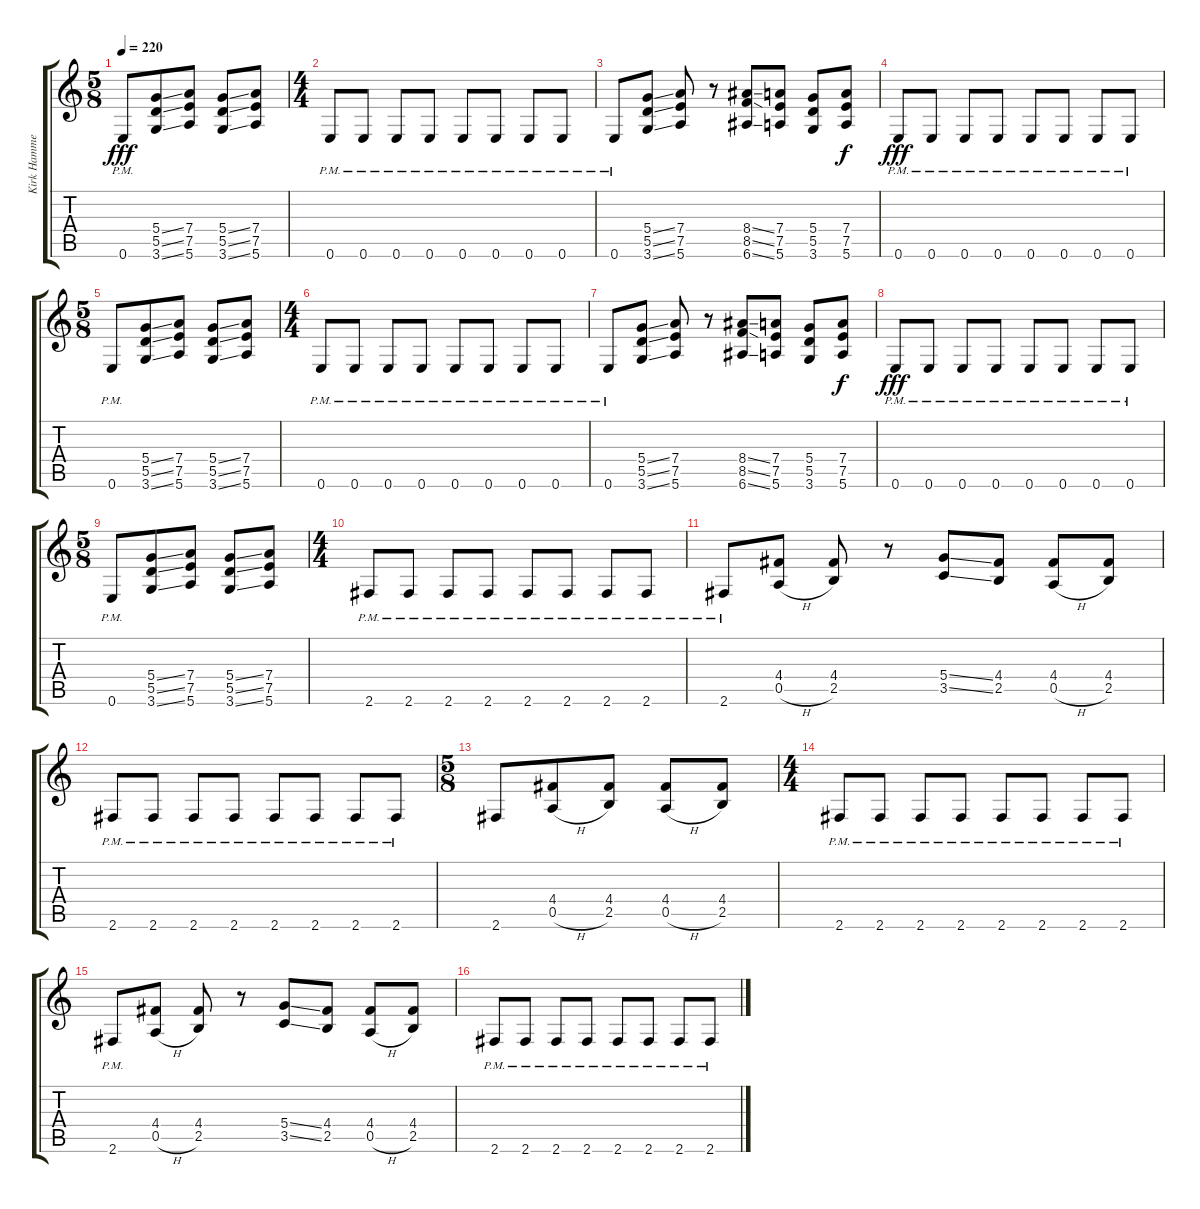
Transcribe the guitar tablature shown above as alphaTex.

\track ("Kirk Hammet" "Kirk Hamme") {instrument distortionguitar}
\staff {score tabs}
\tuning (E4 B3 G3 D3 A2 E2) {hide}
\ts (5 8)
\tempo 220
\clef g2
\ks c
0.6{pm}.8{dy fff} (5.4{ss} 5.5{ss} 3.6{ss}).8 (7.4 7.5 5.6).8 (5.4{ss} 5.5{ss} 3.6{ss}).8 (7.4 7.5 5.6).8 |
\ts (4 4)
0.6{pm}.8 0.6{pm}.8 0.6{pm}.8 0.6{pm}.8 0.6{pm}.8 0.6{pm}.8 0.6{pm}.8 0.6{pm}.8 |
0.6{pm}.8 (5.4{ss} 5.5{ss} 3.6{ss}).8 (7.4 7.5 5.6).8 r.8 (8.4{ss} 8.5{ss} 6.6{ss}).8 (7.4 7.5 5.6).8 (5.4 5.5 3.6).8 (7.4 7.5 5.6).8{dy f} |
0.6{pm}.8{dy fff} 0.6{pm}.8 0.6{pm}.8 0.6{pm}.8 0.6{pm}.8 0.6{pm}.8 0.6{pm}.8 0.6{pm}.8 |
\ts (5 8)
0.6{pm}.8 (5.4{ss} 5.5{ss} 3.6{ss}).8 (7.4 7.5 5.6).8 (5.4{ss} 5.5{ss} 3.6{ss}).8 (7.4 7.5 5.6).8 |
\ts (4 4)
0.6{pm}.8 0.6{pm}.8 0.6{pm}.8 0.6{pm}.8 0.6{pm}.8 0.6{pm}.8 0.6{pm}.8 0.6{pm}.8 |
0.6{pm}.8 (5.4{ss} 5.5{ss} 3.6{ss}).8 (7.4 7.5 5.6).8 r.8 (8.4{ss} 8.5{ss} 6.6{ss}).8 (7.4 7.5 5.6).8 (5.4 5.5 3.6).8 (7.4 7.5 5.6).8{dy f} |
0.6{pm}.8{dy fff} 0.6{pm}.8 0.6{pm}.8 0.6{pm}.8 0.6{pm}.8 0.6{pm}.8 0.6{pm}.8 0.6{pm}.8 |
\ts (5 8)
0.6{pm}.8 (5.4{ss} 5.5{ss} 3.6{ss}).8 (7.4 7.5 5.6).8 (5.4{ss} 5.5{ss} 3.6{ss}).8 (7.4 7.5 5.6).8 |
\ts (4 4)
2.6{pm}.8 2.6{pm}.8 2.6{pm}.8 2.6{pm}.8 2.6{pm}.8 2.6{pm}.8 2.6{pm}.8 2.6{pm}.8 |
2.6{pm}.8 (4.4 0.5{h}).8 (4.4 2.5).8 r.8 (5.4{ss} 3.5{ss}).8 (4.4 2.5).8 (4.4 0.5{h}).8 (4.4 2.5).8 |
2.6{pm}.8 2.6{pm}.8 2.6{pm}.8 2.6{pm}.8 2.6{pm}.8 2.6{pm}.8 2.6{pm}.8 2.6{pm}.8 |
\ts (5 8)
2.6.8 (4.4 0.5{h}).8 (4.4 2.5).8 (4.4 0.5{h}).8 (4.4 2.5).8 |
\ts (4 4)
2.6{pm}.8 2.6{pm}.8 2.6{pm}.8 2.6{pm}.8 2.6{pm}.8 2.6{pm}.8 2.6{pm}.8 2.6{pm}.8 |
2.6{pm}.8 (4.4 0.5{h}).8 (4.4 2.5).8 r.8 (5.4{ss} 3.5{ss}).8 (4.4 2.5).8 (4.4 0.5{h}).8 (4.4 2.5).8 |
2.6{pm}.8 2.6{pm}.8 2.6{pm}.8 2.6{pm}.8 2.6{pm}.8 2.6{pm}.8 2.6{pm}.8 2.6{pm}.8
